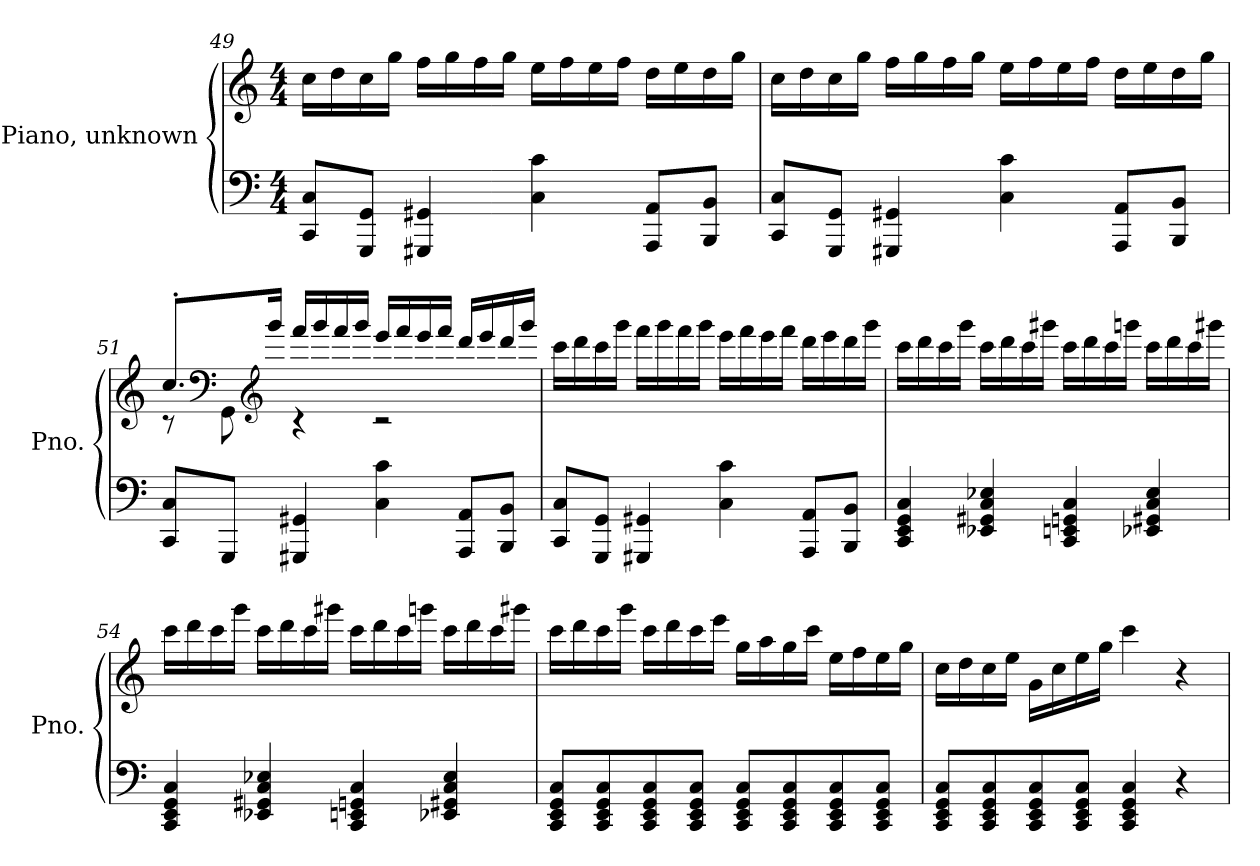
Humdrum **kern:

**kern	**kern
*part1	*part1
*staff2	*staff1
*I"Piano, unknown	*
*I'Pno.	*
*clefF4	*clefG2
*k[]	*k[]
*M4/4	*M4/4
=49	=49
8CC/ 8C/L	16cc\LL
.	16dd\
8GGG/ 8GG/J	16cc\
.	16gg\JJ
4GGG#X/ 4GG#X/	16ff\LL
.	16gg\
.	16ff\
.	16gg\JJ
4C\ 4c\	16ee\LL
.	16ff\
.	16ee\
.	16ff\JJ
8AAA/ 8AA/L	16dd\LL
.	16ee\
8BBB/ 8BB/J	16dd\
.	16gg\JJ
!!LO:LB:g=z
=50	=50
8CC/ 8C/L	16cc\LL
.	16dd\
8GGG/ 8GG/J	16cc\
.	16gg\JJ
4GGG#X/ 4GG#X/	16ff\LL
.	16gg\
.	16ff\
.	16gg\JJ
4C\ 4c\	16ee\LL
.	16ff\
.	16ee\
.	16ff\JJ
8AAA/ 8AA/L	16dd\LL
.	16ee\
8BBB/ 8BB/J	16dd\
.	16gg\JJ
=51	=51
*	*^
8CC/ 8C/L	8.cc'/L	8r
*	*clefF4	*
8GGG/J	.	8GG\
*	*clefG2	*
.	16ggg/Jk	.
4GGG#X/ 4GG#X/	16fff/LL	4r
.	16ggg/	.
.	16fff/	.
.	16ggg/JJ	.
4C\ 4c\	16eee/LL	2r
.	16fff/	.
.	16eee/	.
.	16fff/JJ	.
8AAA/ 8AA/L	16ddd/LL	.
.	16eee/	.
8BBB/ 8BB/J	16ddd/	.
.	16ggg/JJ	.
*	*v	*v
!!LO:LB:g=z
=52	=52
8CC/ 8C/L	16ccc\LL
.	16ddd\
8GGG/ 8GG/J	16ccc\
.	16ggg\JJ
4GGG#X/ 4GG#X/	16fff\LL
.	16ggg\
.	16fff\
.	16ggg\JJ
4C\ 4c\	16eee\LL
.	16fff\
.	16eee\
.	16fff\JJ
8AAA/ 8AA/L	16ddd\LL
.	16eee\
8BBB/ 8BB/J	16ddd\
.	16ggg\JJ
=53	=53
4CC/ 4EE/ 4GG/ 4C/	16ccc\LL
.	16ddd\
.	16ccc\
.	16ggg\JJ
4EE-X/ 4GG#X/ 4C/ 4E-X/	16ccc\LL
.	16ddd\
.	16ccc\
.	16ggg#X\JJ
4CC/ 4EEn/ 4GGn/ 4C/	16ccc\LL
.	16ddd\
.	16ccc\
.	16gggn\JJ
4EE-X/ 4GG#X/ 4C/ 4E-/	16ccc\LL
.	16ddd\
.	16ccc\
.	16ggg#X\JJ
!!LO:LB:g=z
=54	=54
4CC/ 4EE/ 4GG/ 4C/	16ccc\LL
.	16ddd\
.	16ccc\
.	16ggg\JJ
4EE-X/ 4GG#X/ 4C/ 4E-X/	16ccc\LL
.	16ddd\
.	16ccc\
.	16ggg#X\JJ
4CC/ 4EEn/ 4GGn/ 4C/	16ccc\LL
.	16ddd\
.	16ccc\
.	16gggn\JJ
4EE-X/ 4GG#X/ 4C/ 4E-/	16ccc\LL
.	16ddd\
.	16ccc\
.	16ggg#X\JJ
=55	=55
8CC/ 8EE/ 8GG/ 8C/L	16ccc\LL
.	16ddd\
8CC/ 8EE/ 8GG/ 8C/	16ccc\
.	16ggg\JJ
8CC/ 8EE/ 8GG/ 8C/	16ccc\LL
.	16ddd\
8CC/ 8EE/ 8GG/ 8C/J	16ccc\
.	16eee\JJ
8CC/ 8EE/ 8GG/ 8C/L	16gg\LL
.	16aa\
8CC/ 8EE/ 8GG/ 8C/	16gg\
.	16ccc\JJ
8CC/ 8EE/ 8GG/ 8C/	16ee\LL
.	16ff\
8CC/ 8EE/ 8GG/ 8C/J	16ee\
.	16gg\JJ
!!LO:LB:g=z
=56	=56
8CC/ 8EE/ 8GG/ 8C/L	16cc\LL
.	16dd\
8CC/ 8EE/ 8GG/ 8C/	16cc\
.	16ee\JJ
8CC/ 8EE/ 8GG/ 8C/	16g\LL
.	16cc\
8CC/ 8EE/ 8GG/ 8C/J	16ee\
.	16gg\JJ
4CC/ 4EE/ 4GG/ 4C/	4ccc\
4r	4r
=	=
*-	*-
